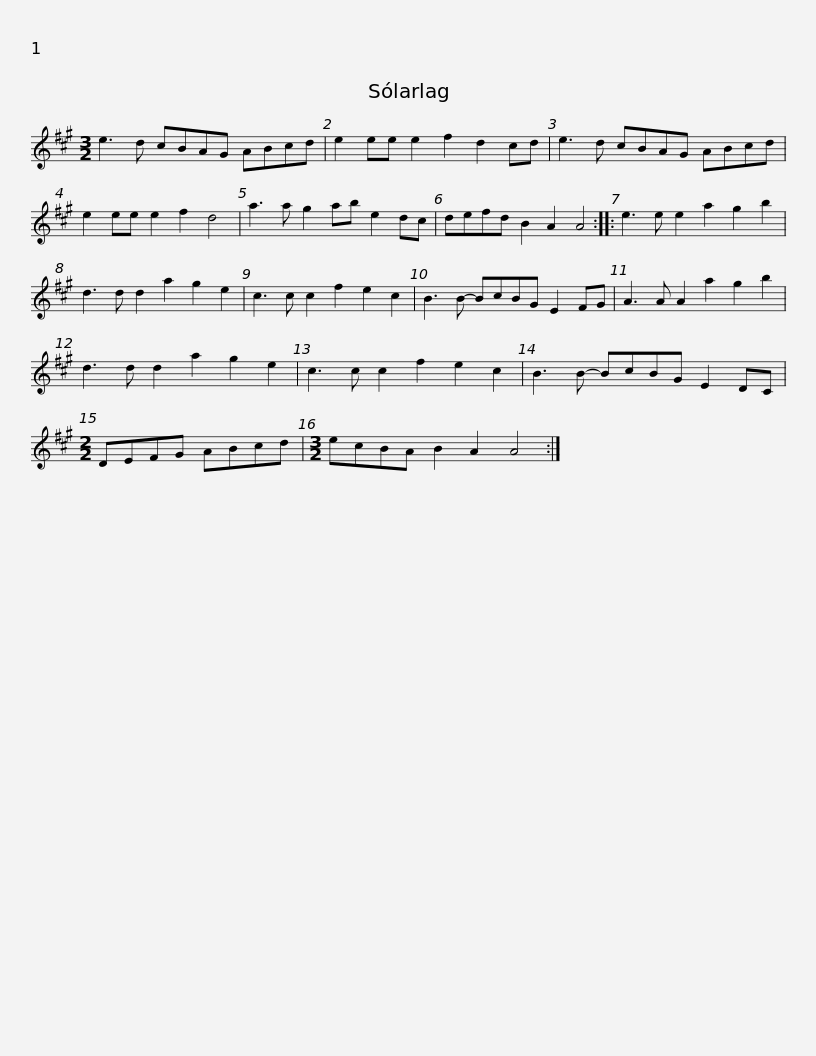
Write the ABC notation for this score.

X:1
L:1/8
M:3/2
I:linebreak $
K:A
V:1 treble
V:1
 e3 d cBAG ABcd | e2 ee e2 f2 d2 cd | e3 d cBAG ABcd | e2 ee e2 f2 d4 |$ a3 a g2 ab e2 dc | %5
 defd B2 A2 A4 :: e3 e e2 a2 g2 b2 | d3 d d2 a2 g2 e2 | c3 c c2 f2 e2 c2 |$ B3 B- BcBG E2 FG | %10
 A3 A A2 a2 g2 b2 | d3 d d2 a2 g2 e2 | c3 c c2 f2 e2 c2 | B3 B- BcBG E2 DC |$[M:2/2] DEFG ABcd | %15
[M:3/2] ecBA B2 A2 A4 :| %16
